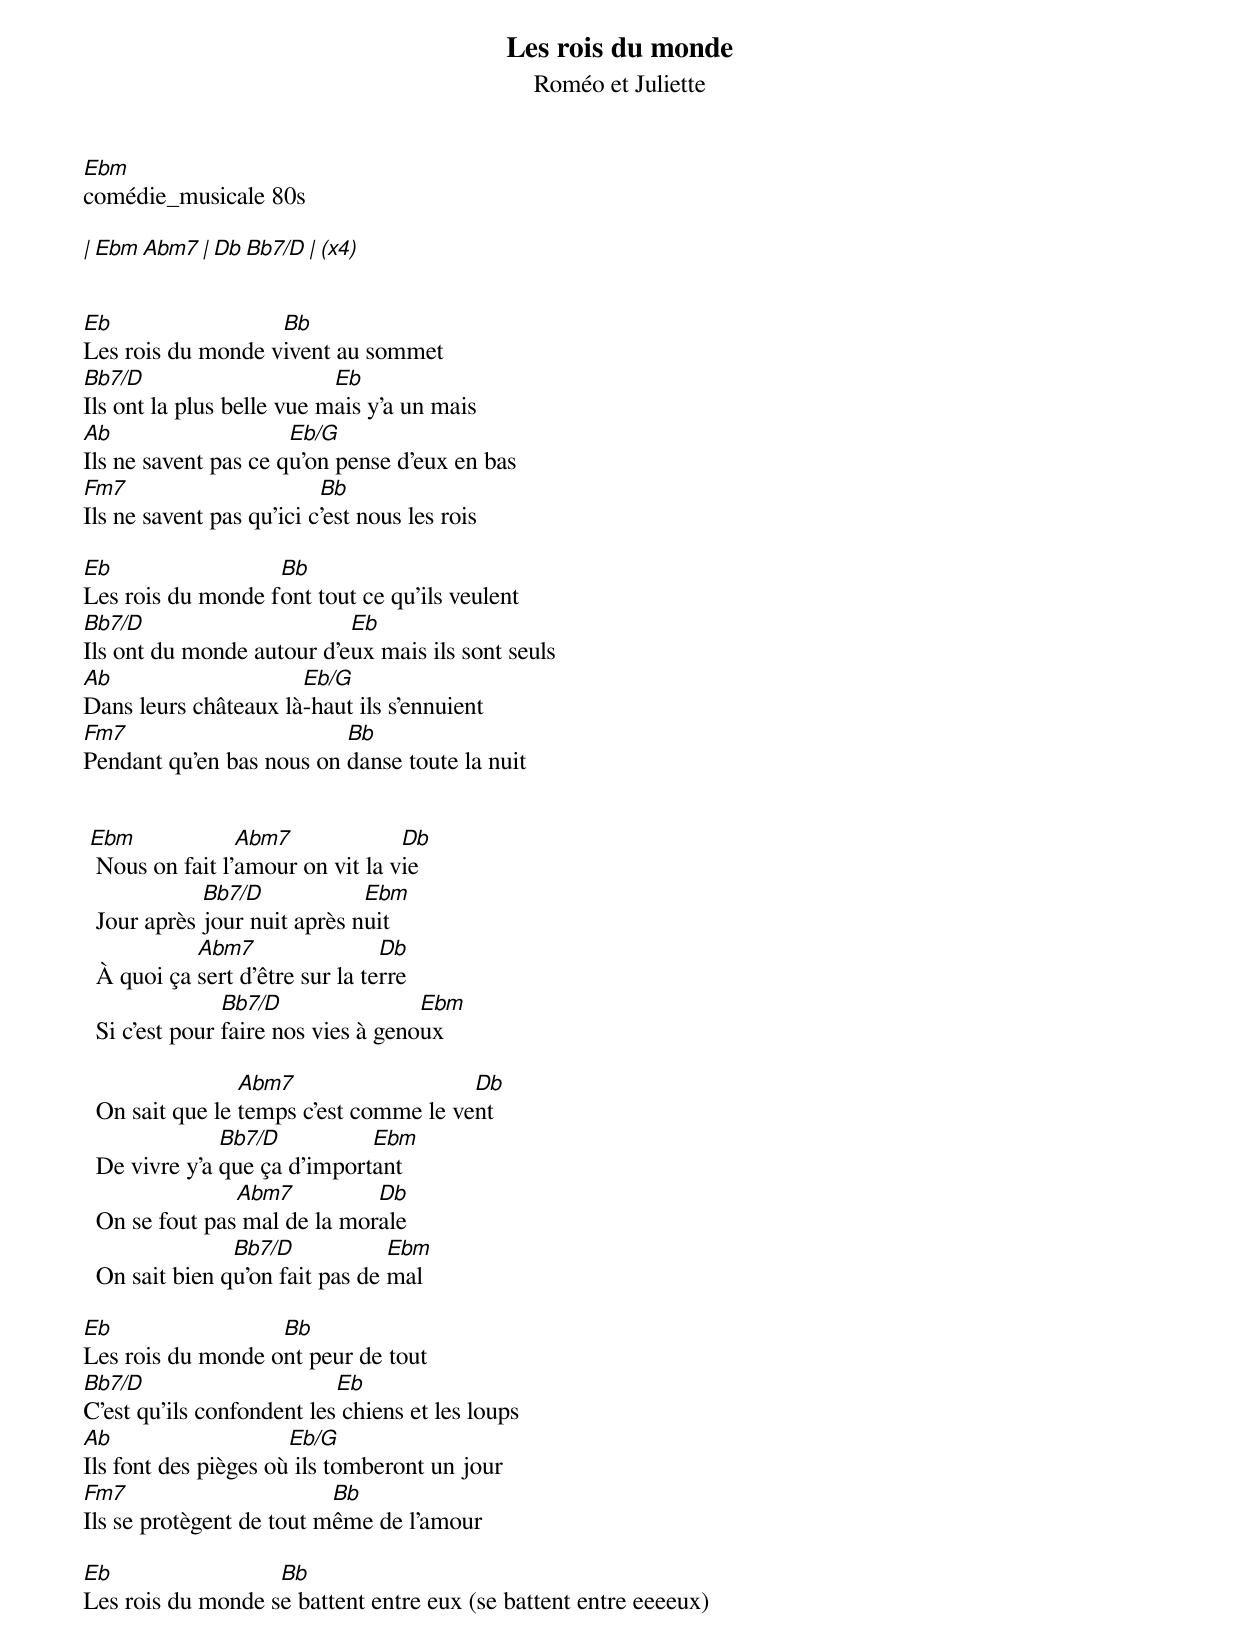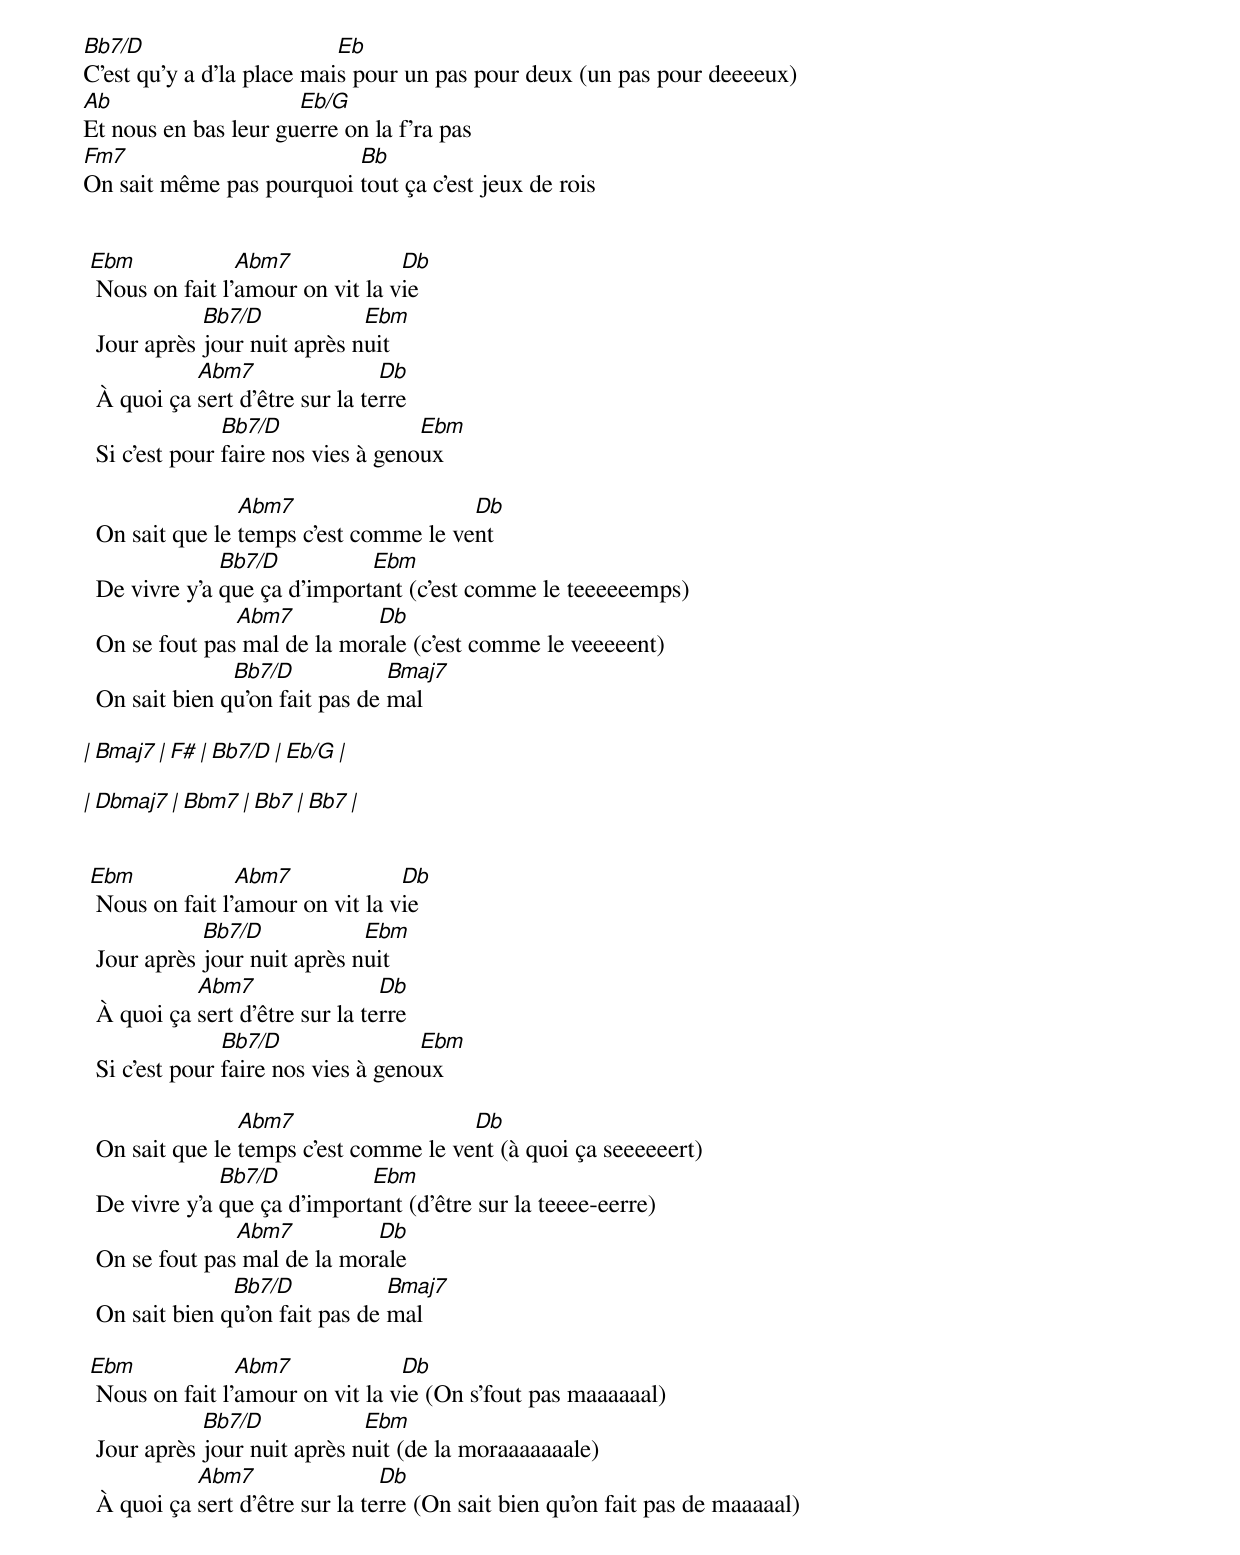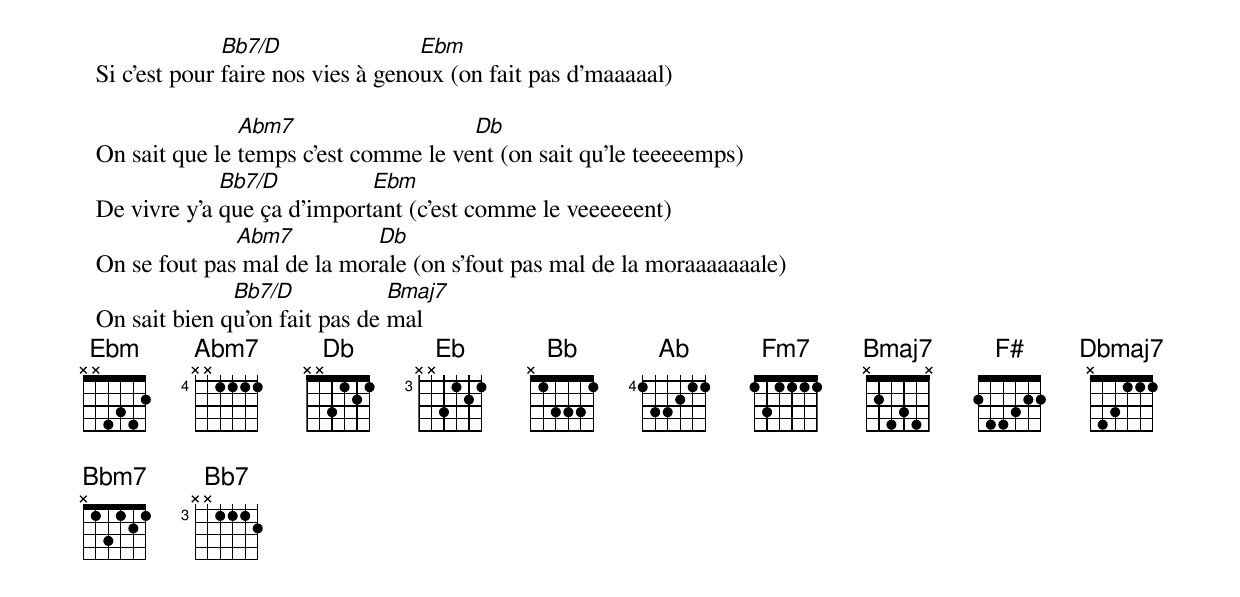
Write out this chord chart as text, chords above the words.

Les rois du monde
Roméo et Juliette
Ebm
comédie_musicale 80s

| Ebm   Abm7  | Db   Bb7/D  |  (x4)


Eb                 Bb
Les rois du monde vivent au sommet
Bb7/D                      Eb
Ils ont la plus belle vue mais y'a un mais
Ab                    Eb/G
Ils ne savent pas ce qu'on pense d'eux en bas
Fm7                       Bb
Ils ne savent pas qu'ici c'est nous les rois

Eb                 Bb
Les rois du monde font tout ce qu'ils veulent
Bb7/D                      Eb
Ils ont du monde autour d'eux mais ils sont seuls
Ab                    Eb/G
Dans leurs châteaux là-haut ils s'ennuient
Fm7                       Bb
Pendant qu'en bas nous on danse toute la nuit


 Ebm             Abm7             Db
  Nous on fait l'amour on vit la vie
             Bb7/D            Ebm
  Jour après jour nuit après nuit
            Abm7                 Db
  À quoi ça sert d'être sur la terre
                Bb7/D                Ebm
  Si c'est pour faire nos vies à genoux

                 Abm7                   Db
  On sait que le temps c'est comme le vent
               Bb7/D          Ebm
  De vivre y'a que ça d'important
                Abm7          Db
  On se fout pas mal de la morale
                Bb7/D            Ebm
  On sait bien qu'on fait pas de mal

Eb                 Bb
Les rois du monde ont peur de tout
Bb7/D                      Eb
C'est qu'ils confondent les chiens et les loups
Ab                    Eb/G
Ils font des pièges où ils tomberont un jour
Fm7                       Bb
Ils se protègent de tout même de l'amour

Eb                 Bb
Les rois du monde se battent entre eux (se battent entre eeeeux)
Bb7/D                      Eb
C'est qu'y a d'la place mais pour un pas pour deux (un pas pour deeeeux)
Ab                    Eb/G
Et nous en bas leur guerre on la f'ra pas
Fm7                       Bb
On sait même pas pourquoi tout ça c'est jeux de rois


 Ebm             Abm7             Db
  Nous on fait l'amour on vit la vie
             Bb7/D            Ebm
  Jour après jour nuit après nuit
            Abm7                 Db
  À quoi ça sert d'être sur la terre
                Bb7/D                Ebm
  Si c'est pour faire nos vies à genoux

                 Abm7                   Db
  On sait que le temps c'est comme le vent
               Bb7/D          Ebm
  De vivre y'a que ça d'important (c'est comme le teeeeeemps)
                Abm7          Db
  On se fout pas mal de la morale (c'est comme le veeeeent)
                Bb7/D            Bmaj7
  On sait bien qu'on fait pas de mal

| Bmaj7      | F#      | Bb7/D    | Eb/G     |

| Dbmaj7     | Bbm7    | Bb7      | Bb7      |


 Ebm             Abm7             Db
  Nous on fait l'amour on vit la vie
             Bb7/D            Ebm
  Jour après jour nuit après nuit
            Abm7                 Db
  À quoi ça sert d'être sur la terre
                Bb7/D                Ebm
  Si c'est pour faire nos vies à genoux

                 Abm7                   Db
  On sait que le temps c'est comme le vent (à quoi ça seeeeeert)
               Bb7/D          Ebm
  De vivre y'a que ça d'important (d'être sur la teeee-eerre)
                Abm7          Db
  On se fout pas mal de la morale
                Bb7/D            Bmaj7
  On sait bien qu'on fait pas de mal

 Ebm             Abm7             Db
  Nous on fait l'amour on vit la vie (On s'fout pas maaaaaal)
             Bb7/D            Ebm
  Jour après jour nuit après nuit (de la moraaaaaaale)
            Abm7                 Db
  À quoi ça sert d'être sur la terre (On sait bien qu'on fait pas de maaaaal)
                Bb7/D                Ebm
  Si c'est pour faire nos vies à genoux (on fait pas d'maaaaal)

                 Abm7                   Db
  On sait que le temps c'est comme le vent (on sait qu'le teeeeemps)
               Bb7/D          Ebm
  De vivre y'a que ça d'important (c'est comme le veeeeeent)
                Abm7          Db
  On se fout pas mal de la morale (on s'fout pas mal de la moraaaaaaale)
                Bb7/D            Bmaj7
  On sait bien qu'on fait pas de mal
